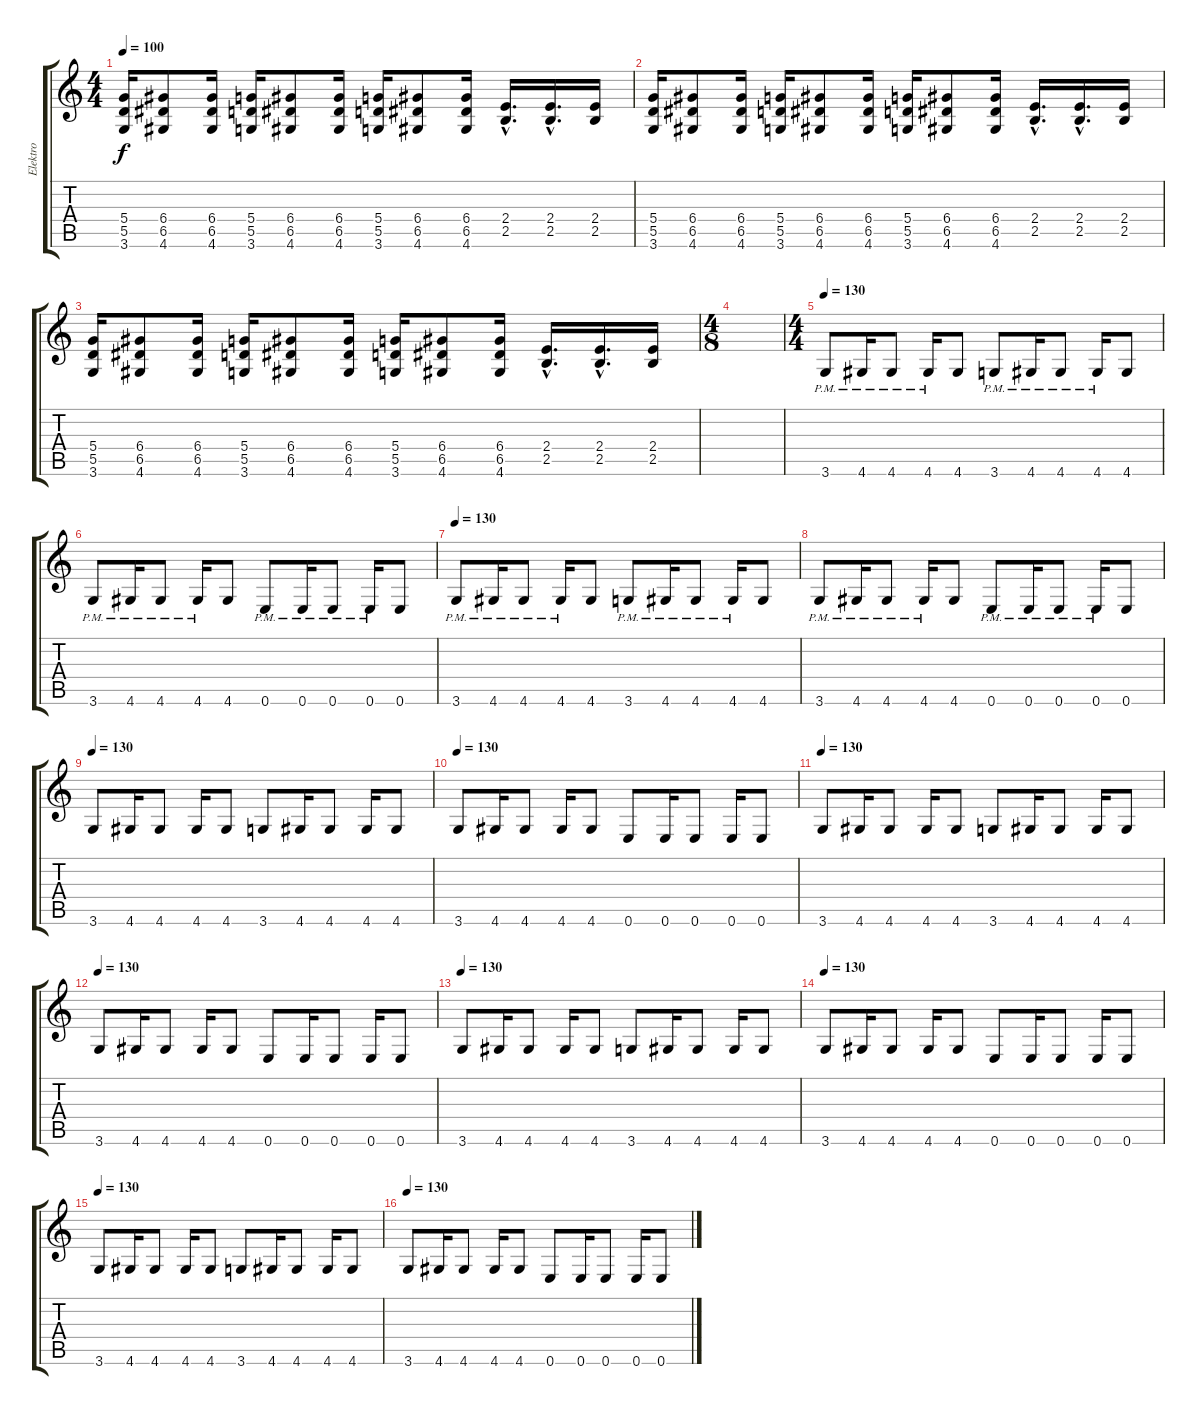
\track ("Elektro" "Elektro") {instrument distortionguitar}
\staff {score tabs}
\tuning (E4 B3 G3 D3 A2 E2) {hide}
\ts (4 4)
\tempo 100
\clef g2
\ks c
(5.4 5.5 3.6).16{dy f} (6.4 6.5 4.6).8 (6.4 6.5 4.6).16 (5.4 5.5 3.6).16 (6.4 6.5 4.6).8 (6.4 6.5 4.6).16 (5.4 5.5 3.6).16 (6.4 6.5 4.6).8 (6.4 6.5 4.6).16 (2.4{hac} 2.5{hac}).16{d} (2.4{hac} 2.5{hac}).16{d} (2.4 2.5).16 |
(5.4 5.5 3.6).16 (6.4 6.5 4.6).8 (6.4 6.5 4.6).16 (5.4 5.5 3.6).16 (6.4 6.5 4.6).8 (6.4 6.5 4.6).16 (5.4 5.5 3.6).16 (6.4 6.5 4.6).8 (6.4 6.5 4.6).16 (2.4{hac} 2.5{hac}).16{d} (2.4{hac} 2.5{hac}).16{d} (2.4 2.5).16 |
(5.4 5.5 3.6).16 (6.4 6.5 4.6).8 (6.4 6.5 4.6).16 (5.4 5.5 3.6).16 (6.4 6.5 4.6).8 (6.4 6.5 4.6).16 (5.4 5.5 3.6).16 (6.4 6.5 4.6).8 (6.4 6.5 4.6).16 (2.4{hac} 2.5{hac}).16{d} (2.4{hac} 2.5{hac}).16{d} (2.4 2.5).16 |
\ts (4 8)
|
\ts (4 4)
\tempo 130
3.6{pm}.8 4.6{pm}.16 4.6{pm}.8 4.6{pm}.16 4.6.8 3.6{pm}.8 4.6{pm}.16 4.6{pm}.8 4.6{pm}.16 4.6.8 |
3.6{pm}.8 4.6{pm}.16 4.6{pm}.8 4.6{pm}.16 4.6.8 0.6{pm}.8 0.6{pm}.16 0.6{pm}.8 0.6{pm}.16 0.6.8 |
\tempo 130
3.6{pm}.8 4.6{pm}.16 4.6{pm}.8 4.6{pm}.16 4.6.8 3.6{pm}.8 4.6{pm}.16 4.6{pm}.8 4.6{pm}.16 4.6.8 |
3.6{pm}.8 4.6{pm}.16 4.6{pm}.8 4.6{pm}.16 4.6.8 0.6{pm}.8 0.6{pm}.16 0.6{pm}.8 0.6{pm}.16 0.6.8 |
\tempo 130
3.6.8 4.6.16 4.6.8 4.6.16 4.6.8 3.6.8 4.6.16 4.6.8 4.6.16 4.6.8 |
\tempo 130
3.6.8 4.6.16 4.6.8 4.6.16 4.6.8 0.6.8 0.6.16 0.6.8 0.6.16 0.6.8 |
\tempo 130
3.6.8 4.6.16 4.6.8 4.6.16 4.6.8 3.6.8 4.6.16 4.6.8 4.6.16 4.6.8 |
\tempo 130
3.6.8 4.6.16 4.6.8 4.6.16 4.6.8 0.6.8 0.6.16 0.6.8 0.6.16 0.6.8 |
\tempo 130
3.6.8 4.6.16 4.6.8 4.6.16 4.6.8 3.6.8 4.6.16 4.6.8 4.6.16 4.6.8 |
\tempo 130
3.6.8 4.6.16 4.6.8 4.6.16 4.6.8 0.6.8 0.6.16 0.6.8 0.6.16 0.6.8 |
\tempo 130
3.6.8 4.6.16 4.6.8 4.6.16 4.6.8 3.6.8 4.6.16 4.6.8 4.6.16 4.6.8 |
\tempo 130
3.6.8 4.6.16 4.6.8 4.6.16 4.6.8 0.6.8 0.6.16 0.6.8 0.6.16 0.6.8
